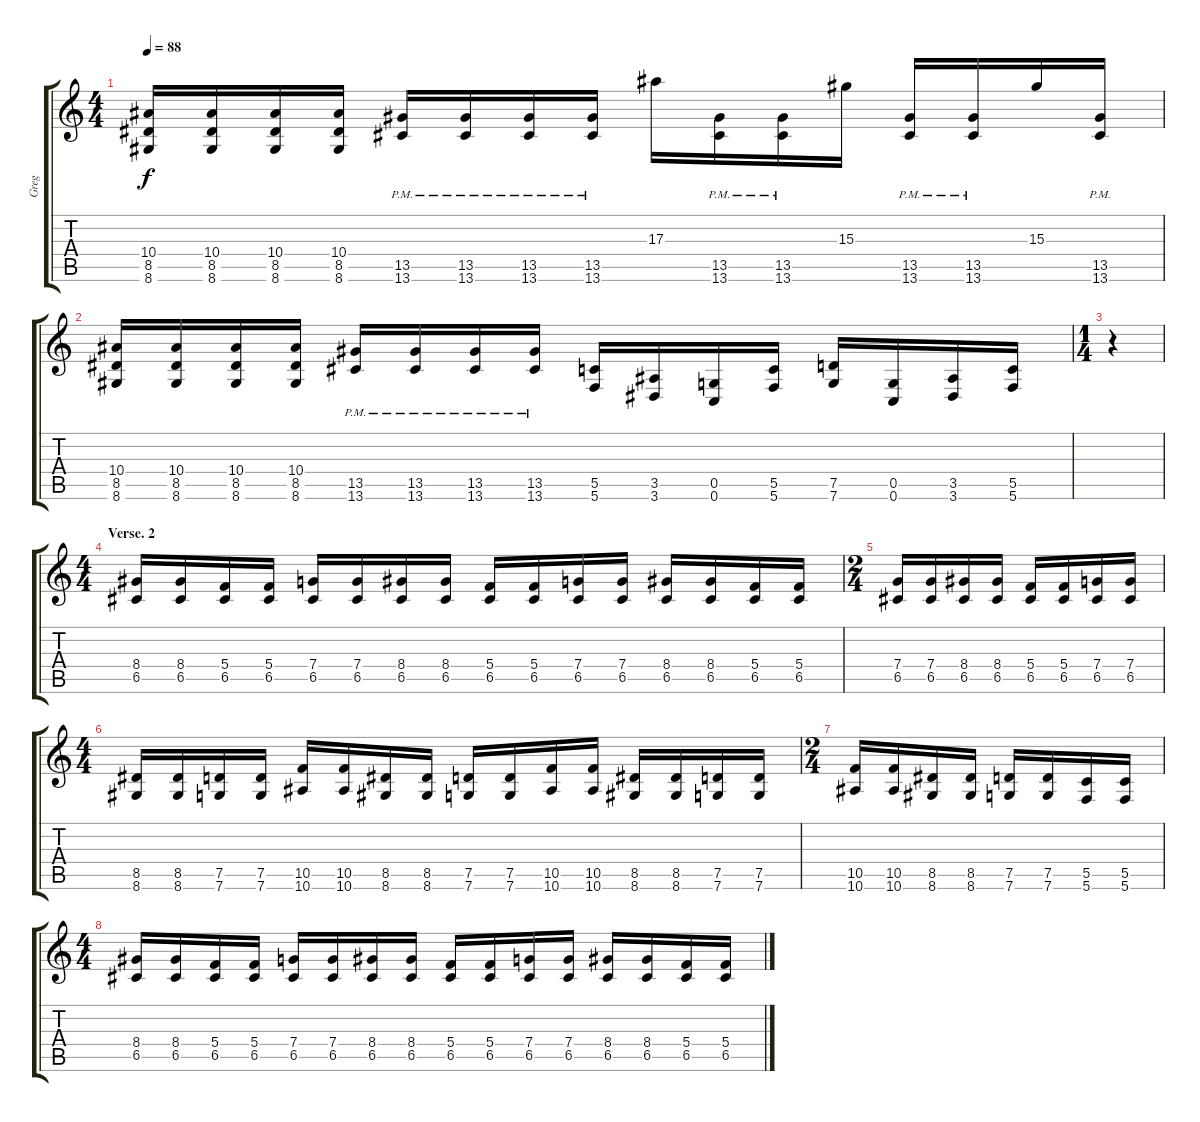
\track ("Greg" "Greg") {instrument distortionguitar}
\staff {score tabs}
\tuning (D4 A3 F3 C3 G2 C2) {hide}
\ts (4 4)
\tempo 88
\clef g2
\ks c
(10.4 8.5 8.6).16{dy f} (10.4 8.5 8.6).16 (10.4 8.5 8.6).16 (10.4 8.5 8.6).16 (13.5{pm} 13.6{pm}).16 (13.5{pm} 13.6{pm}).16 (13.5{pm} 13.6{pm}).16 (13.5{pm} 13.6{pm}).16 17.3.16 (13.5{pm} 13.6{pm}).16 (13.5{pm} 13.6{pm}).16 15.3.16 (13.5{pm} 13.6{pm}).16 (13.5{pm} 13.6{pm}).16 15.3.16 (13.5{pm} 13.6{pm}).16 |
(10.4 8.5 8.6).16 (10.4 8.5 8.6).16 (10.4 8.5 8.6).16 (10.4 8.5 8.6).16 (13.5{pm} 13.6{pm}).16 (13.5{pm} 13.6{pm}).16 (13.5{pm} 13.6{pm}).16 (13.5{pm} 13.6{pm}).16 (5.5 5.6).16 (3.5 3.6).16 (0.5 0.6).16 (5.5 5.6).16 (7.5 7.6).16 (0.5 0.6).16 (3.5 3.6).16 (5.5 5.6).16 |
\ts (1 4)
r.4 |
\ts (4 4)
\section ("" "Verse. 2")
(8.4 6.5).16 (8.4 6.5).16 (5.4 6.5).16 (5.4 6.5).16 (7.4 6.5).16 (7.4 6.5).16 (8.4 6.5).16 (8.4 6.5).16 (5.4 6.5).16 (5.4 6.5).16 (7.4 6.5).16 (7.4 6.5).16 (8.4 6.5).16 (8.4 6.5).16 (5.4 6.5).16 (5.4 6.5).16 |
\ts (2 4)
(7.4 6.5).16 (7.4 6.5).16 (8.4 6.5).16 (8.4 6.5).16 (5.4 6.5).16 (5.4 6.5).16 (7.4 6.5).16 (7.4 6.5).16 |
\ts (4 4)
(8.5 8.6).16 (8.5 8.6).16 (7.5 7.6).16 (7.5 7.6).16 (10.5 10.6).16 (10.5 10.6).16 (8.5 8.6).16 (8.5 8.6).16 (7.5 7.6).16 (7.5 7.6).16 (10.5 10.6).16 (10.5 10.6).16 (8.5 8.6).16 (8.5 8.6).16 (7.5 7.6).16 (7.5 7.6).16 |
\ts (2 4)
(10.5 10.6).16 (10.5 10.6).16 (8.5 8.6).16 (8.5 8.6).16 (7.5 7.6).16 (7.5 7.6).16 (5.5 5.6).16 (5.5 5.6).16 |
\ts (4 4)
(8.4 6.5).16 (8.4 6.5).16 (5.4 6.5).16 (5.4 6.5).16 (7.4 6.5).16 (7.4 6.5).16 (8.4 6.5).16 (8.4 6.5).16 (5.4 6.5).16 (5.4 6.5).16 (7.4 6.5).16 (7.4 6.5).16 (8.4 6.5).16 (8.4 6.5).16 (5.4 6.5).16 (5.4 6.5).16
